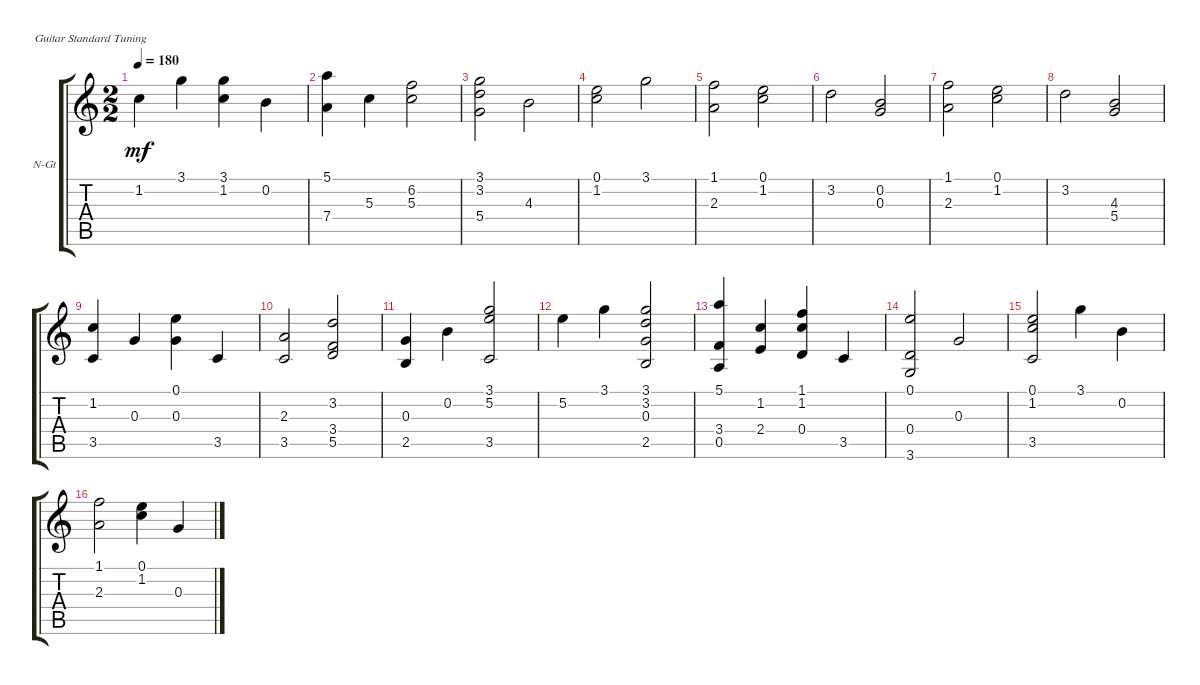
\defaultSystemsLayout 4
\bracketExtendMode groupsimilarinstruments
\firstSystemTrackNameOrientation horizontal
\otherSystemsTrackNameOrientation horizontal
\track ("Nylon Guitar" "N-Gt") {instrument acousticguitarnylon}
\staff {score tabs}
\tuning (E4 B3 G3 D3 A2 E2)
\ts (2 2)
\tempo 180
\clef g2
\ks c
1.2.4{dy mf} 3.1.4 (3.1 1.2).4 0.2.4 |
(5.1 7.4).4 5.3.4 (5.3 6.2).2 |
(3.1 3.2 5.4).2 4.3.2 |
(1.2 0.1).2 3.1.2 |
(1.1 2.3).2 (0.1 1.2).2 |
3.2.2 (0.2 0.3).2 |
(1.1 2.3).2 (1.2 0.1).2 |
3.2.2 (4.3 5.4).2 |
(3.5 1.2).4 0.3.4 (0.3 0.1).4 3.5.4 |
(3.5 2.3).2 (3.2 3.4 5.5).2 |
(2.5 0.3).4 0.2.4 (3.1 5.2 3.5).2 |
5.2.4 3.1.4 (3.1 3.2 0.3 2.5).2 |
(5.1 3.4 0.5).4 (2.4 1.2).4 (1.1 1.2 0.4).4 3.5.4 |
(3.6 0.4 0.1).2 0.3.2 |
(3.5 1.2 0.1).2 3.1.4 0.2.4 |
(1.1 2.3).2 (1.2 0.1).4 0.3.4
